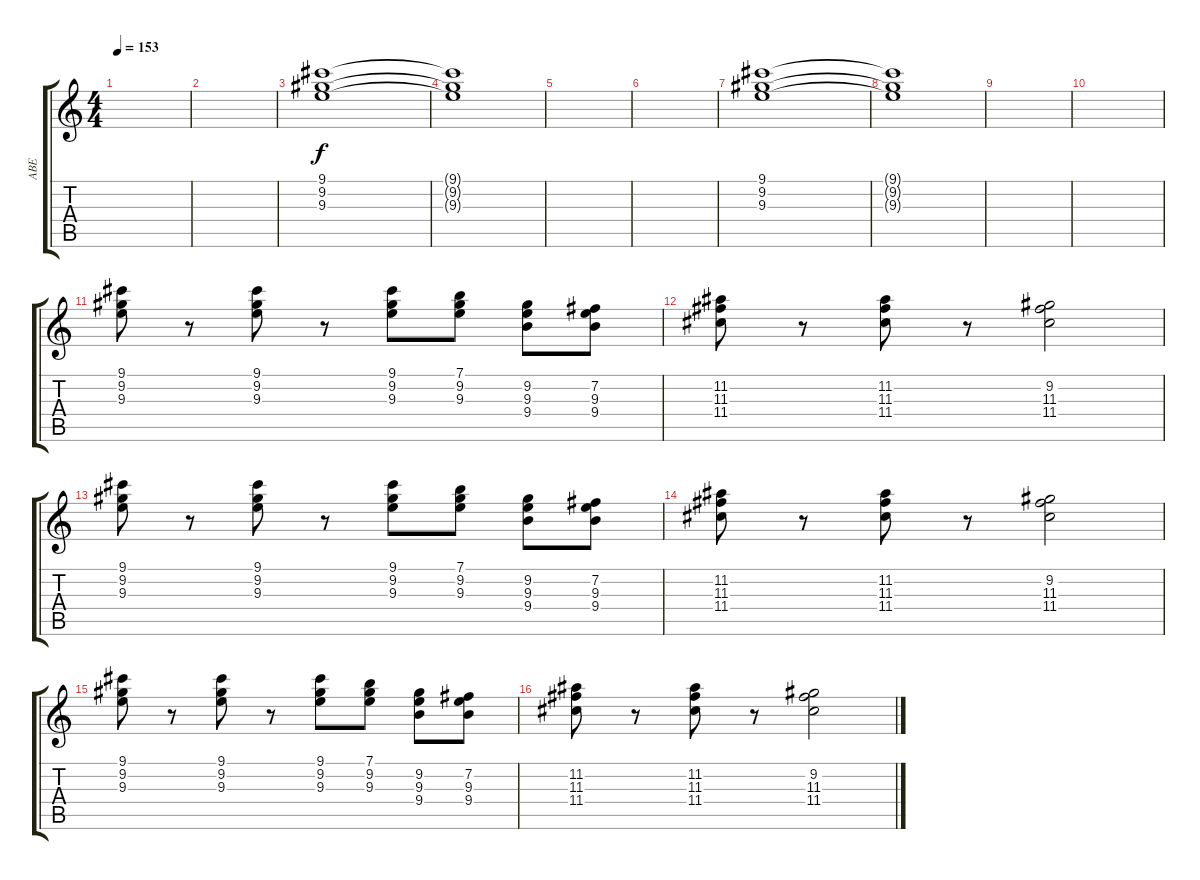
\track ("ABE" "ABE") {instrument electricguitarclean}
\staff {score tabs}
\tuning (E4 B3 G3 D3 A2 E2) {hide}
\ts (4 4)
\tempo 153
\clef g2
\ks c
|
|
(9.1 9.2 9.3).1 |
(9.1{t} 9.2{t} 9.3{t}).1 |
|
|
(9.1 9.2 9.3).1 |
(9.1{t} 9.2{t} 9.3{t}).1 |
|
|
(9.1 9.2 9.3).8 r.8 (9.1 9.2 9.3).8 r.8 (9.1 9.2 9.3).8 (7.1 9.2 9.3).8 (9.2 9.3 9.4).8 (7.2 9.3 9.4).8 |
(11.2 11.3 11.4).8 r.8 (11.2 11.3 11.4).8 r.8 (9.2 11.3 11.4).2 |
(9.1 9.2 9.3).8 r.8 (9.1 9.2 9.3).8 r.8 (9.1 9.2 9.3).8 (7.1 9.2 9.3).8 (9.2 9.3 9.4).8 (7.2 9.3 9.4).8 |
(11.2 11.3 11.4).8 r.8 (11.2 11.3 11.4).8 r.8 (9.2 11.3 11.4).2 |
(9.1 9.2 9.3).8 r.8 (9.1 9.2 9.3).8 r.8 (9.1 9.2 9.3).8 (7.1 9.2 9.3).8 (9.2 9.3 9.4).8 (7.2 9.3 9.4).8 |
(11.2 11.3 11.4).8 r.8 (11.2 11.3 11.4).8 r.8 (9.2 11.3 11.4).2
